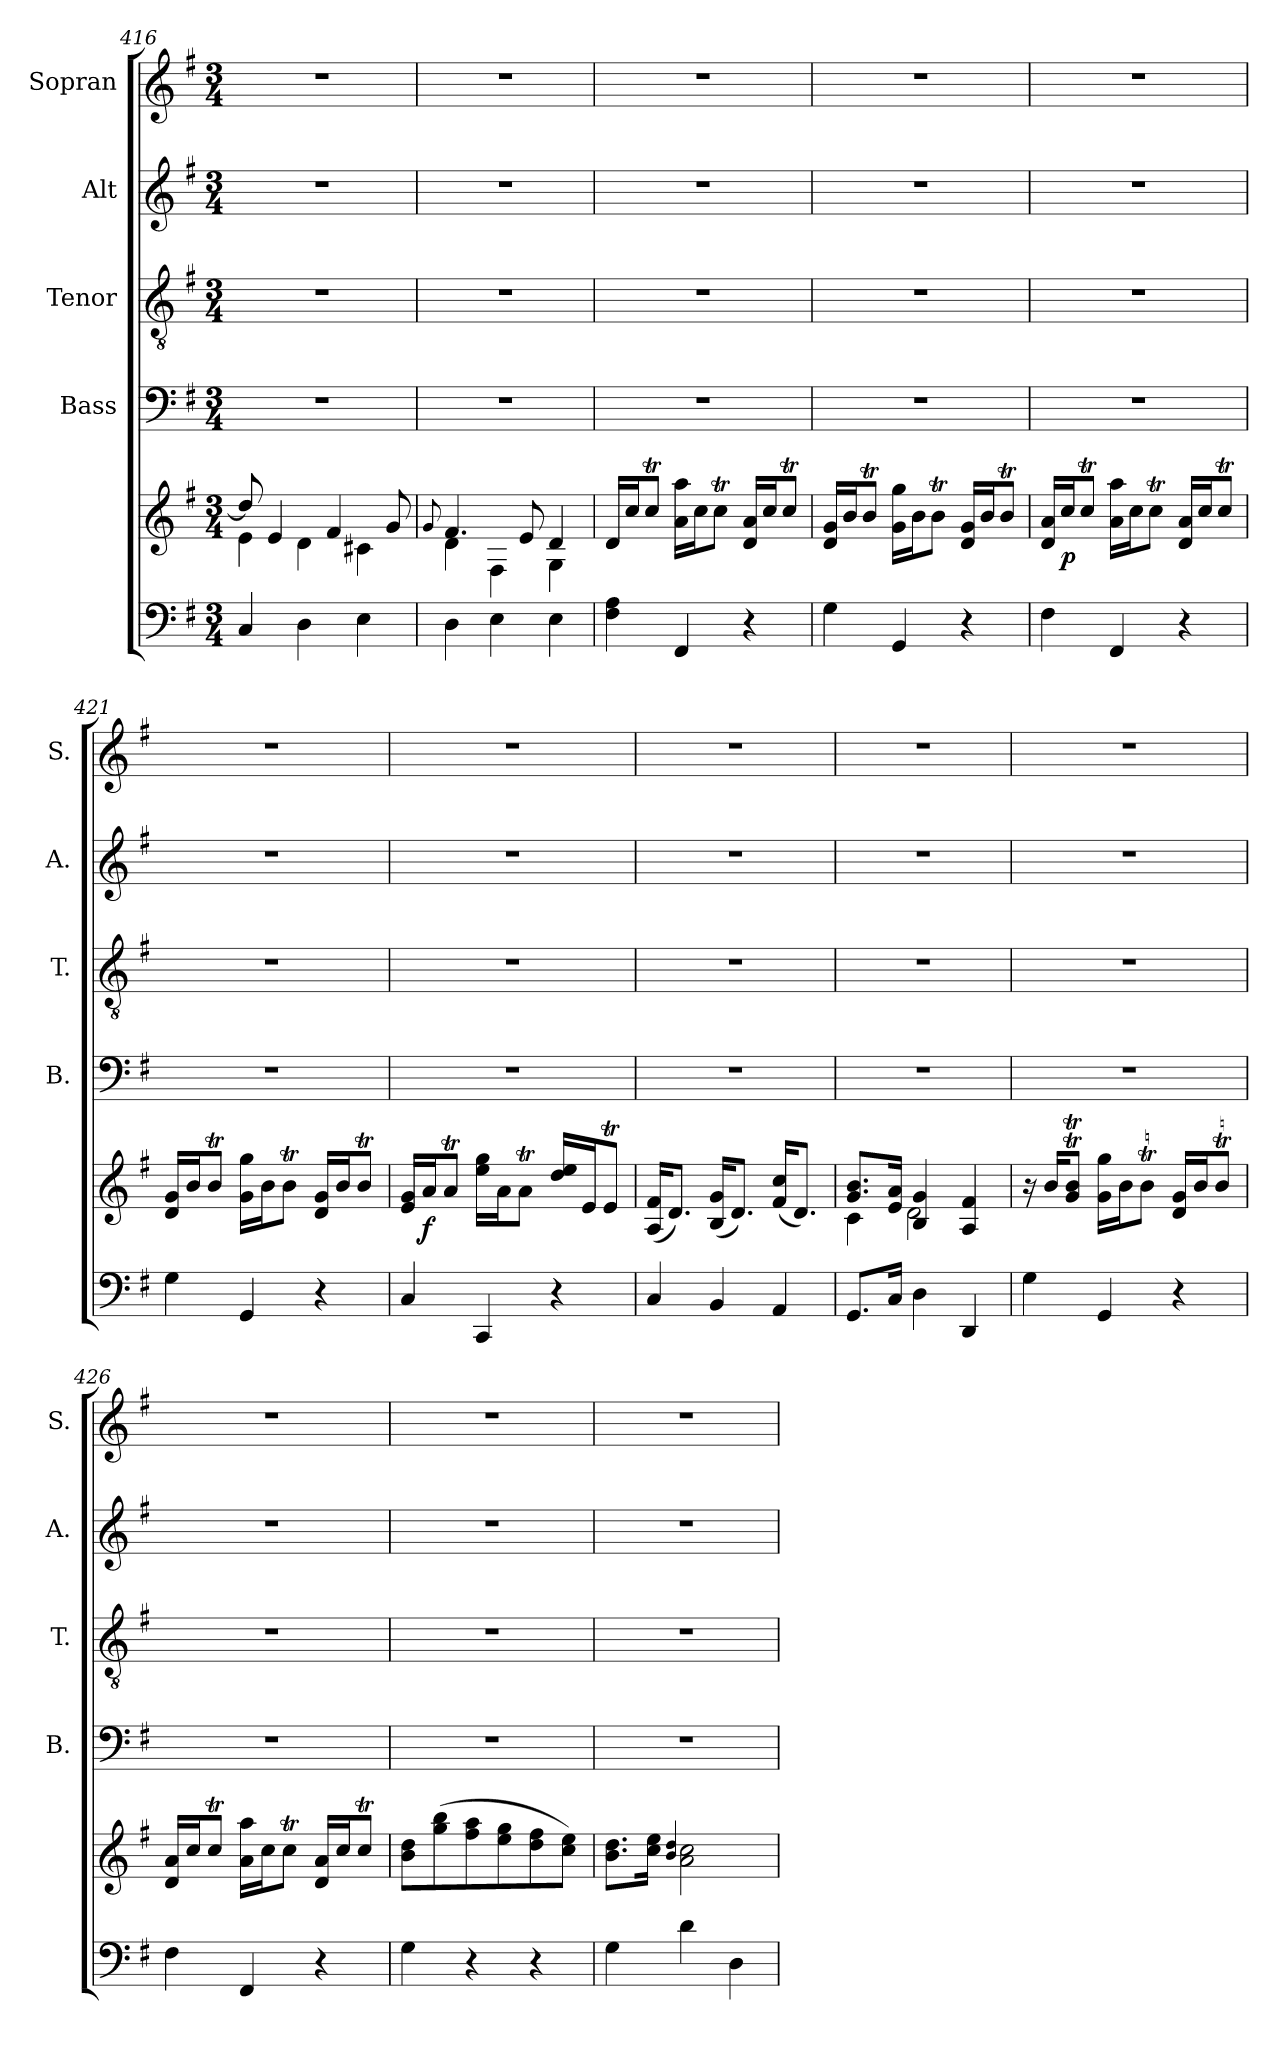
**kern	**kern	**dynam	**kern	**kern	**kern	**kern
*part5	*part5	*part5	*part4	*part3	*part2	*part1
*staff6	*staff5	*staff5/6	*staff4	*staff3	*staff2	*staff1
*	*	*	*I"Bass	*I"Tenor	*I"Alt	*I"Sopran
*	*	*	*I'B.	*I'T.	*I'A.	*I'S.
*clefF4	*clefG2	*	*clefF4	*clefGv2	*clefG2	*clefG2
*k[f#]	*k[f#]	*	*k[f#]	*k[f#]	*k[f#]	*k[f#]
*G:	*G:	*	*G:	*G:	*G:	*G:
*M3/4	*M3/4	*	*M3/4	*M3/4	*M3/4	*M3/4
=416	=416	=416	=416	=416	=416	=416
*	*^	*	*	*	*	*
4C/	8dd/]	4e\	.	2.r	2.r	2.r	2.r
.	4e/	.	.	.	.	.	.
4D\	.	4d\	.	.	.	.	.
.	4f#/	.	.	.	.	.	.
4E\	.	4c#X\	.	.	.	.	.
.	8g/	.	.	.	.	.	.
!!LO:LB:g=z
=417	=417	=417	=417	=417	=417	=417	=417
.	8qqg/	.	.	.	.	.	.
4D\	4.f#/	4d\	.	2.r	2.r	2.r	2.r
4E\	.	4F#\	.	.	.	.	.
.	8e/	.	.	.	.	.	.
4E\	4d/	4G\	.	.	.	.	.
*	*v	*v	*	*	*	*	*
=418	=418	=418	=418	=418	=418	=418
4F#\ 4A\	16d/LL	.	2.r	2.r	2.r	2.r
.	16cc/J	.	.	.	.	.
.	8ccT/J	.	.	.	.	.
4FF#/	16a\ 16aa\LL	.	.	.	.	.
.	16cc\J	.	.	.	.	.
.	8ccT\J	.	.	.	.	.
4r	16d/ 16a/LL	.	.	.	.	.
.	16cc/J	.	.	.	.	.
.	8ccT/J	.	.	.	.	.
=419	=419	=419	=419	=419	=419	=419
4G\	16d/ 16g/LL	.	2.r	2.r	2.r	2.r
.	16b/J	.	.	.	.	.
.	8bt/J	.	.	.	.	.
4GG/	16g\ 16gg\LL	.	.	.	.	.
.	16b\J	.	.	.	.	.
.	8bt\J	.	.	.	.	.
4r	16d/ 16g/LL	.	.	.	.	.
.	16b/J	.	.	.	.	.
.	8bt/J	.	.	.	.	.
=420	=420	=420	=420	=420	=420	=420
4F#\	16d/ 16a/LL	.	2.r	2.r	2.r	2.r
!	!	!LO:DY:b	!	!	!	!
.	16cc/J	p	.	.	.	.
.	8ccT/J	.	.	.	.	.
4FF#/	16a\ 16aa\LL	.	.	.	.	.
.	16cc\J	.	.	.	.	.
.	8ccT\J	.	.	.	.	.
4r	16d/ 16a/LL	.	.	.	.	.
.	16cc/J	.	.	.	.	.
.	8ccT/J	.	.	.	.	.
=421	=421	=421	=421	=421	=421	=421
4G\	16d/ 16g/LL	.	2.r	2.r	2.r	2.r
.	16b/J	.	.	.	.	.
.	8bt/J	.	.	.	.	.
4GG/	16g\ 16gg\LL	.	.	.	.	.
.	16b\J	.	.	.	.	.
.	8bt\J	.	.	.	.	.
4r	16d/ 16g/LL	.	.	.	.	.
.	16b/J	.	.	.	.	.
.	8bt/J	.	.	.	.	.
!!LO:PB:g=z
=422	=422	=422	=422	=422	=422	=422
4C/	16e/ 16g/LL	.	2.r	2.r	2.r	2.r
!	!	!LO:DY:b	!	!	!	!
.	16a/J	f	.	.	.	.
.	8aT/J	.	.	.	.	.
4CC/	16ee\ 16gg\LL	.	.	.	.	.
.	16a\J	.	.	.	.	.
.	8aT\J	.	.	.	.	.
4r	16dd/ 16ee/LL	.	.	.	.	.
.	16e/J	.	.	.	.	.
.	8eT/J	.	.	.	.	.
=423	=423	=423	=423	=423	=423	=423
4C/	(<16A/ 16f#/KL	.	2.r	2.r	2.r	2.r
.	8.d/J)	.	.	.	.	.
4BB/	(<16B/ 16g/KL	.	.	.	.	.
.	8.d/J)	.	.	.	.	.
4AA/	(<16f#/ 16cc/KL	.	.	.	.	.
.	8.d/J)	.	.	.	.	.
=424	=424	=424	=424	=424	=424	=424
*	*^	*	*	*	*	*
8.GG/L	8.g/ 8.b/L	4c\	.	2.r	2.r	2.r	2.r
16C/Jk	16e/ 16a/Jk	.	.	.	.	.	.
4D\	4B/ 4g/	2d\	.	.	.	.	.
4DD/	4A/ 4f#/	.	.	.	.	.	.
*	*v	*v	*	*	*	*	*
=425	=425	=425	=425	=425	=425	=425
4G\	16r	.	2.r	2.r	2.r	2.r
.	16b/KL	.	.	.	.	.
.	8g/T 8b/TJ	.	.	.	.	.
4GG/	16g\ 16gg\LL	.	.	.	.	.
.	16b\J	.	.	.	.	.
.	8bt\J	.	.	.	.	.
4r	16d/ 16g/LL	.	.	.	.	.
.	16b/J	.	.	.	.	.
.	8bt/J	.	.	.	.	.
=426	=426	=426	=426	=426	=426	=426
4F#\	16d/ 16a/LL	.	2.r	2.r	2.r	2.r
.	16cc/J	.	.	.	.	.
.	8ccT/J	.	.	.	.	.
4FF#/	16a\ 16aa\LL	.	.	.	.	.
.	16cc\J	.	.	.	.	.
.	8ccT\J	.	.	.	.	.
4r	16d/ 16a/LL	.	.	.	.	.
.	16cc/J	.	.	.	.	.
.	8ccT/J	.	.	.	.	.
=427	=427	=427	=427	=427	=427	=427
4G\	8b\ 8dd\L	.	2.r	2.r	2.r	2.r
.	(>8gg\ 8bb\	.	.	.	.	.
4r	8ff#\ 8aa\	.	.	.	.	.
.	8ee\ 8gg\	.	.	.	.	.
4r	8dd\ 8ff#\	.	.	.	.	.
.	8cc\ 8ee\J)	.	.	.	.	.
!!LO:LB:g=z
=428	=428	=428	=428	=428	=428	=428
4G\	8.b\ 8.dd\L	.	2.r	2.r	2.r	2.r
.	16cc\ 16ee\Jk	.	.	.	.	.
.	4qqb/ 4qqdd/	.	.	.	.	.
4d\	2a\ 2cc\	.	.	.	.	.
4D\	.	.	.	.	.	.
=	=	=	=	=	=	=
*-	*-	*-	*-	*-	*-	*-
